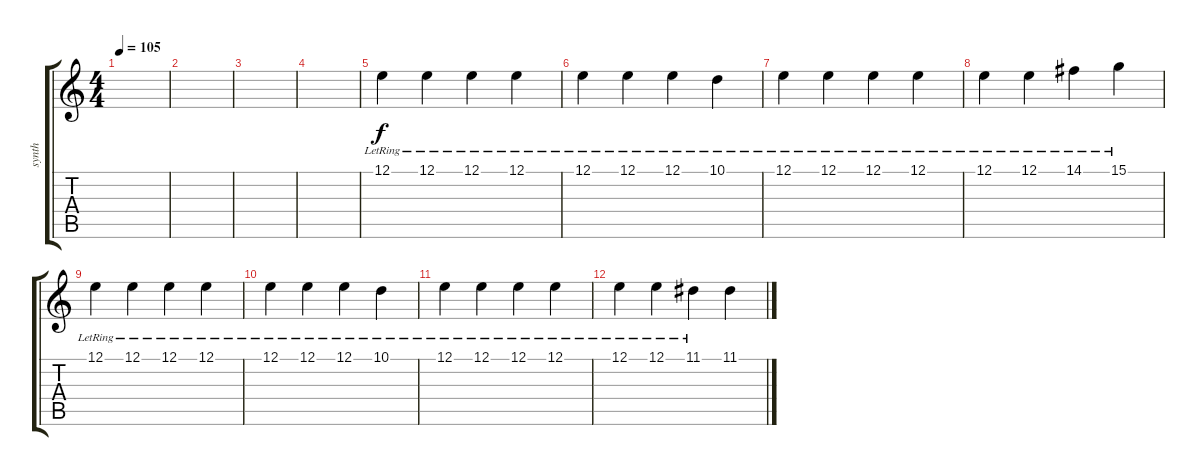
\track ("synth" "synth") {instrument acousticgrandpiano}
\staff {score tabs}
\tuning (E4 B3 G3 D3 A2 E2) {hide}
\ts (4 4)
\tempo 105
\clef g2
\ks c
|
|
|
|
12.1{lr}.4 12.1{lr}.4 12.1{lr}.4 12.1{lr}.4 |
12.1{lr}.4 12.1{lr}.4 12.1{lr}.4 10.1{lr}.4 |
12.1{lr}.4 12.1{lr}.4 12.1{lr}.4 12.1{lr}.4 |
12.1{lr}.4 12.1{lr}.4 14.1{lr}.4 15.1{lr}.4 |
12.1{lr}.4 12.1{lr}.4 12.1{lr}.4 12.1{lr}.4 |
12.1{lr}.4 12.1{lr}.4 12.1{lr}.4 10.1{lr}.4 |
12.1{lr}.4 12.1{lr}.4 12.1{lr}.4 12.1{lr}.4 |
12.1{lr}.4 12.1{lr}.4 11.1{lr}.4 11.1.4
